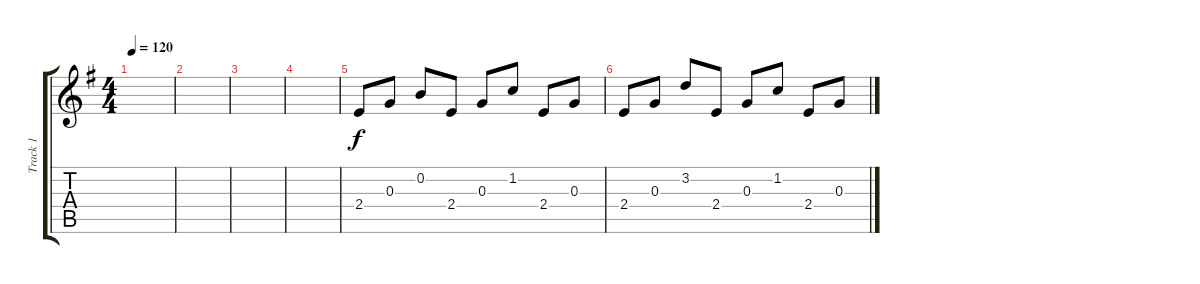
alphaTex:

\track ("Track 1" "Track 1") {instrument acousticguitarsteel}
\staff {score tabs}
\tuning (E4 B3 G3 D3 A2 E2) {hide}
\ts (4 4)
\tempo 120
\clef g2
\ks g
|
|
|
|
2.4.8 0.3.8 0.2.8 2.4.8 0.3.8 1.2.8 2.4.8 0.3.8 |
2.4.8 0.3.8 3.2.8 2.4.8 0.3.8 1.2.8 2.4.8 0.3.8
